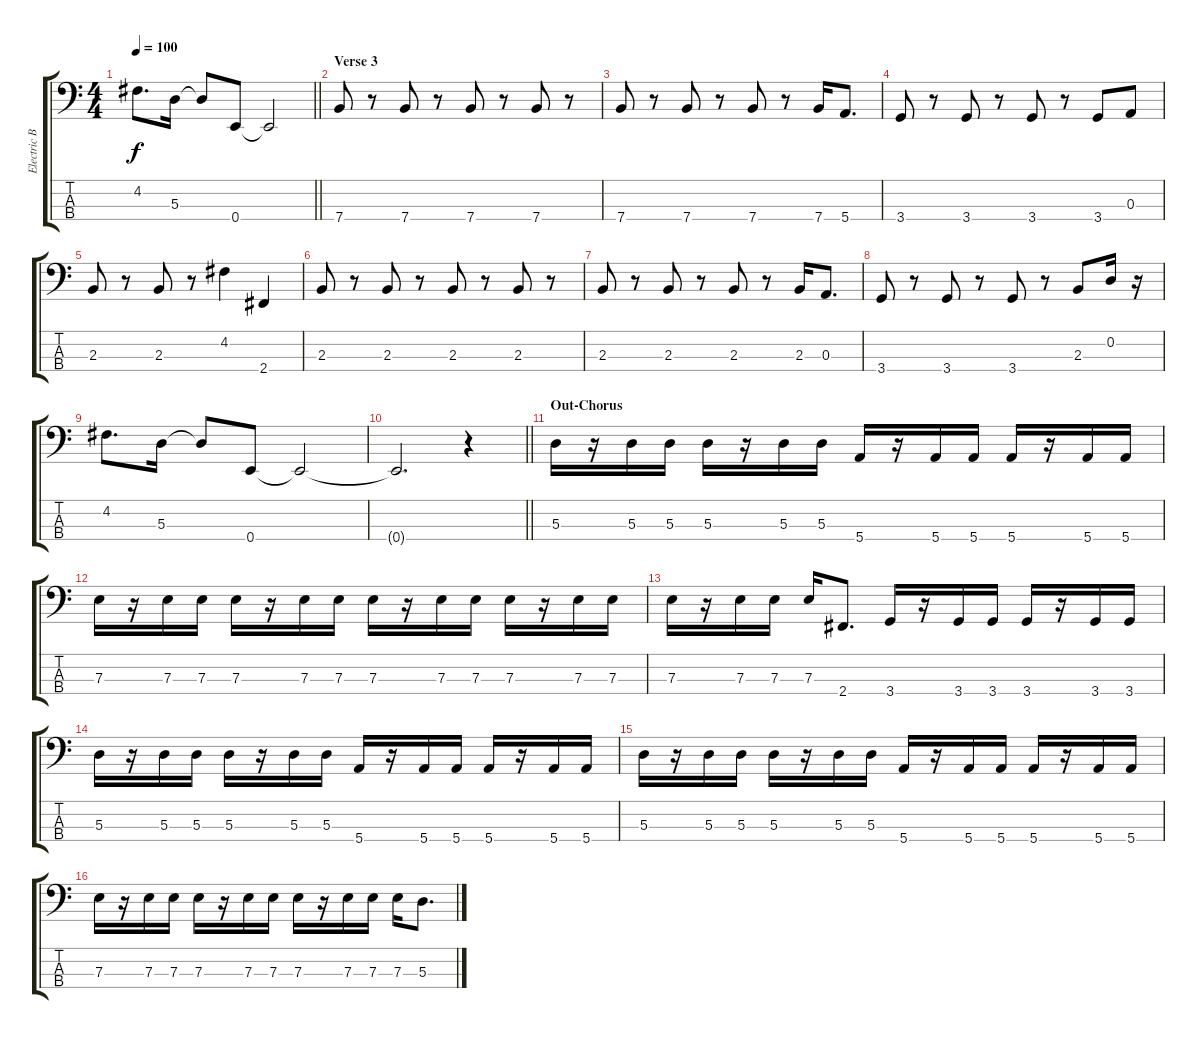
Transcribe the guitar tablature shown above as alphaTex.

\track ("Electric Bass (Finger)" "Electric B") {instrument electricbassfinger}
\staff {score tabs}
\tuning (G2 D2 A1 E1) {hide}
\ts (4 4)
\tempo 100
\clef f4
\barLineRight lightlight
\ks c
4.2.8{d dy f} 5.3.16 5.3{t}.8 0.4.8 0.4{t}.2 |
\section ("" "Verse 3")
7.4.8 r.8 7.4.8 r.8 7.4.8 r.8 7.4.8 r.8 |
7.4.8 r.8 7.4.8 r.8 7.4.8 r.8 7.4.16 5.4.8{d} |
3.4.8 r.8 3.4.8 r.8 3.4.8 r.8 3.4.8 0.3.8 |
2.3.8 r.8 2.3.8 r.8 4.2.4 2.4.4 |
2.3.8 r.8 2.3.8 r.8 2.3.8 r.8 2.3.8 r.8 |
2.3.8 r.8 2.3.8 r.8 2.3.8 r.8 2.3.16 0.3.8{d} |
3.4.8 r.8 3.4.8 r.8 3.4.8 r.8 2.3.8 0.2.16 r.16 |
4.2.8{d} 5.3.16 5.3{t}.8 0.4.8 0.4{t}.2 |
\barLineRight lightlight
0.4{t}.2{d} r.4 |
\section ("" "Out-Chorus")
5.3.16 r.16 5.3.16 5.3.16 5.3.16 r.16 5.3.16 5.3.16 5.4.16 r.16 5.4.16 5.4.16 5.4.16 r.16 5.4.16 5.4.16 |
7.3.16 r.16 7.3.16 7.3.16 7.3.16 r.16 7.3.16 7.3.16 7.3.16 r.16 7.3.16 7.3.16 7.3.16 r.16 7.3.16 7.3.16 |
7.3.16 r.16 7.3.16 7.3.16 7.3.16 2.4.8{d} 3.4.16 r.16 3.4.16 3.4.16 3.4.16 r.16 3.4.16 3.4.16 |
5.3.16 r.16 5.3.16 5.3.16 5.3.16 r.16 5.3.16 5.3.16 5.4.16 r.16 5.4.16 5.4.16 5.4.16 r.16 5.4.16 5.4.16 |
5.3.16 r.16 5.3.16 5.3.16 5.3.16 r.16 5.3.16 5.3.16 5.4.16 r.16 5.4.16 5.4.16 5.4.16 r.16 5.4.16 5.4.16 |
7.3.16 r.16 7.3.16 7.3.16 7.3.16 r.16 7.3.16 7.3.16 7.3.16 r.16 7.3.16 7.3.16 7.3.16 5.3.8{d}
